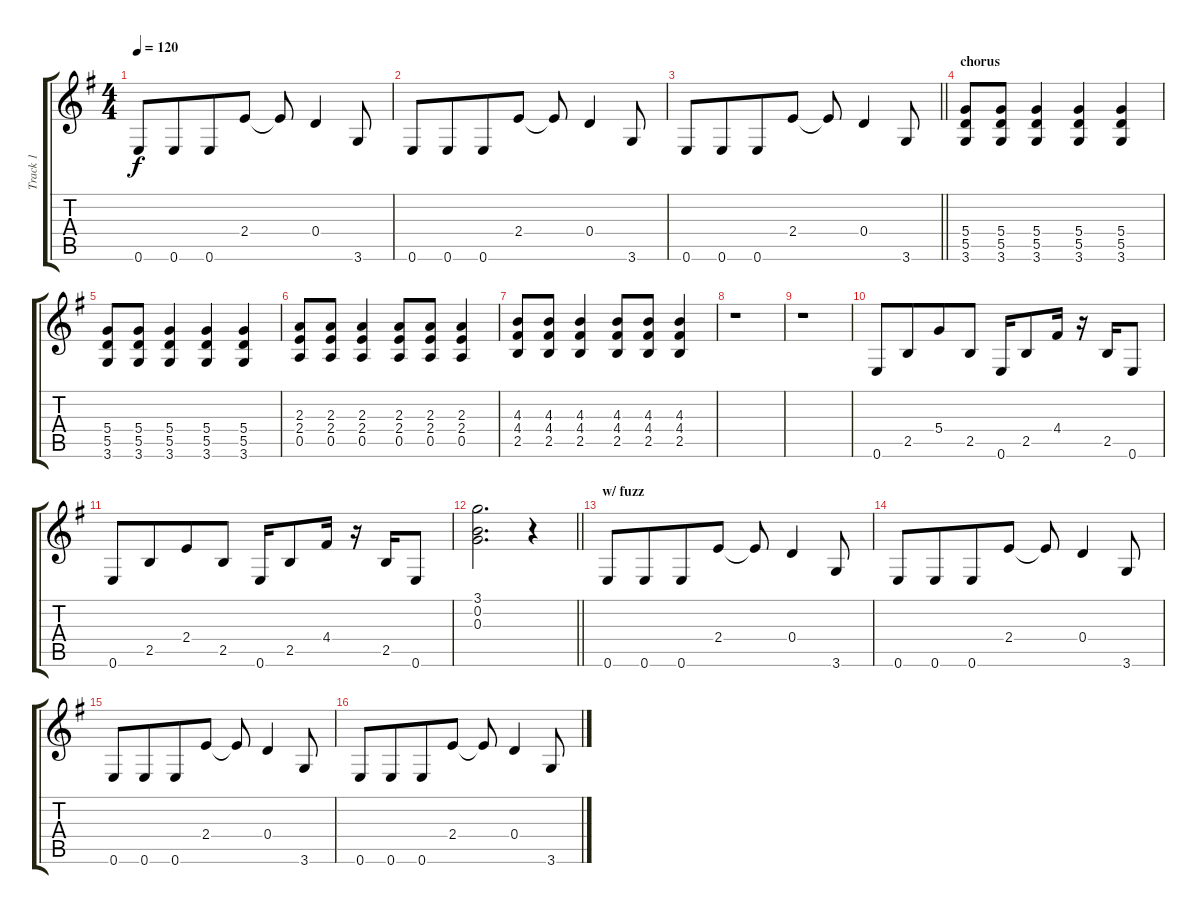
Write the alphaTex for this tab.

\track ("Track 1" "Track 1") {instrument distortionguitar}
\staff {score tabs}
\tuning (E4 B3 G3 D3 A2 E2) {hide}
\ts (4 4)
\tempo 120
\clef g2
\ks g
0.6.8{dy f} 0.6.8{beam merge} 0.6.8 2.4.8 2.4{t}.8 0.4.4 3.6.8 |
0.6.8 0.6.8{beam merge} 0.6.8 2.4.8 2.4{t}.8 0.4.4 3.6.8 |
\barLineRight lightlight
0.6.8 0.6.8{beam merge} 0.6.8 2.4.8 2.4{t}.8 0.4.4 3.6.8 |
\section ("" "chorus")
(5.4 5.5 3.6).8 (5.4 5.5 3.6).8 (5.4 5.5 3.6).4 (5.4 5.5 3.6).4 (5.4 5.5 3.6).4 |
(5.4 5.5 3.6).8 (5.4 5.5 3.6).8 (5.4 5.5 3.6).4 (5.4 5.5 3.6).4 (5.4 5.5 3.6).4 |
(2.3 2.4 0.5).8 (2.3 2.4 0.5).8 (2.3 2.4 0.5).4 (2.3 2.4 0.5).8 (2.3 2.4 0.5).8 (2.3 2.4 0.5).4 |
(4.3 4.4 2.5).8 (4.3 4.4 2.5).8 (4.3 4.4 2.5).4 (4.3 4.4 2.5).8 (4.3 4.4 2.5).8 (4.3 4.4 2.5).4 |
r.1 |
r.1 |
0.6.8 2.5.8{beam merge} 5.4.8 2.5.8 0.6.16 2.5.8{beam merge} 4.4.16 r.16 2.5.16 0.6.8 |
0.6.8 2.5.8{beam merge} 2.4.8 2.5.8 0.6.16 2.5.8 4.4.16 r.16 2.5.16 0.6.8 |
\barLineRight lightlight
(3.1 0.2 0.3).2{d} r.4 |
\section ("" "w/ fuzz")
0.6.8 0.6.8{beam merge} 0.6.8 2.4.8 2.4{t}.8 0.4.4 3.6.8 |
0.6.8 0.6.8{beam merge} 0.6.8 2.4.8 2.4{t}.8 0.4.4 3.6.8 |
0.6.8 0.6.8{beam merge} 0.6.8 2.4.8 2.4{t}.8 0.4.4 3.6.8 |
0.6.8 0.6.8{beam merge} 0.6.8 2.4.8 2.4{t}.8 0.4.4 3.6.8
